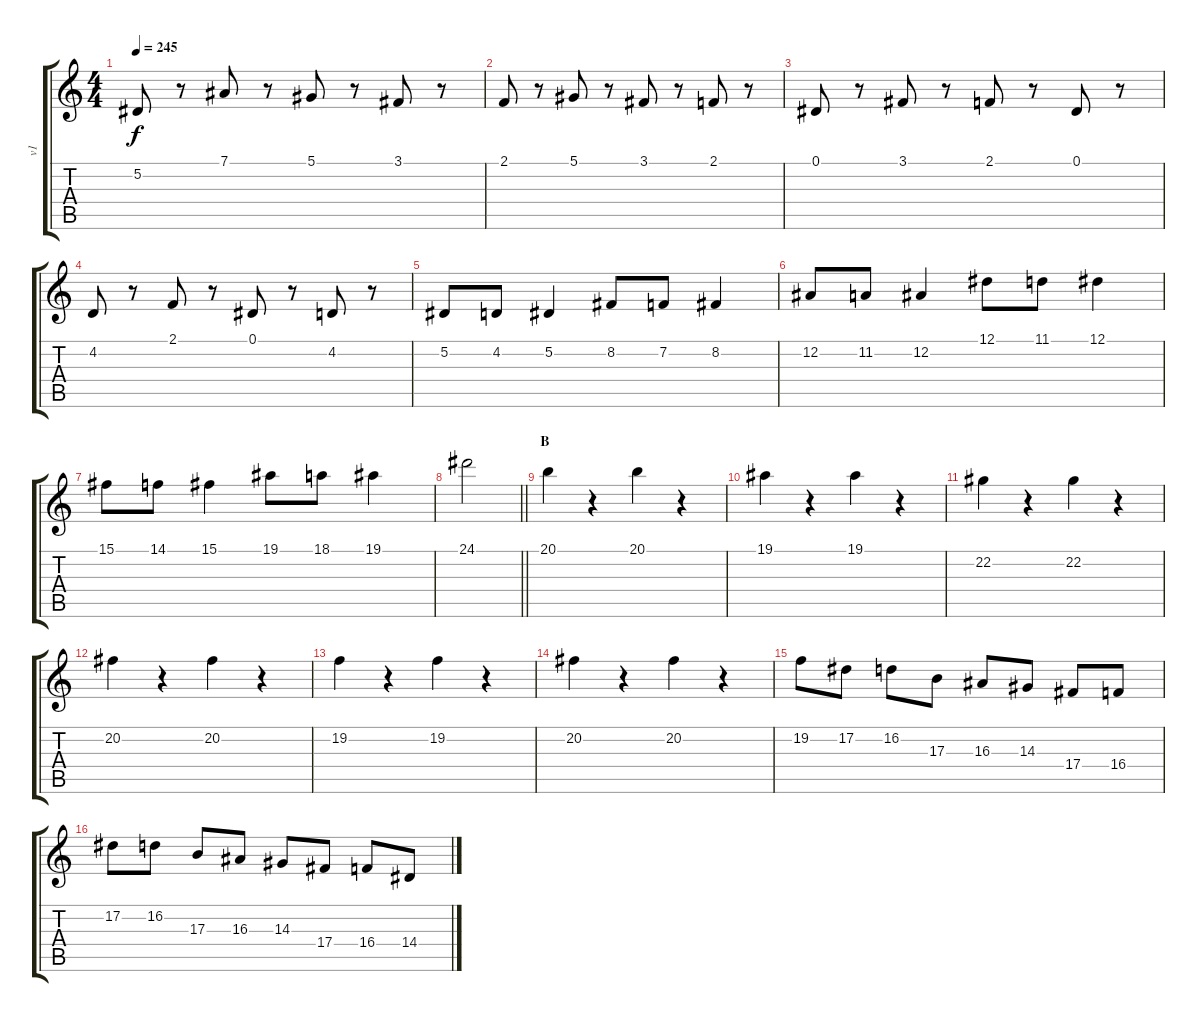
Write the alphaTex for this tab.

\track ("v1" "v1") {instrument violin}
\staff {score tabs}
\tuning (Eb4 Bb3 Gb3 Db3 Ab2 Eb2) {hide}
\ts (4 4)
\tempo 245
\clef g2
\ks c
5.2.8{dy f} r.8 7.1.8 r.8 5.1.8 r.8 3.1.8 r.8 |
2.1.8 r.8 5.1.8 r.8 3.1.8 r.8 2.1.8 r.8 |
0.1.8 r.8 3.1.8 r.8 2.1.8 r.8 0.1.8 r.8 |
4.2.8 r.8 2.1.8 r.8 0.1.8 r.8 4.2.8 r.8 |
5.2.8 4.2.8 5.2.4 8.2.8 7.2.8 8.2.4 |
12.2.8 11.2.8 12.2.4 12.1.8 11.1.8 12.1.4 |
15.1.8 14.1.8 15.1.4 19.1.8 18.1.8 19.1.4 |
\barLineRight lightlight
24.1.2 |
\section ("" "B")
20.1.4 r.4 20.1.4 r.4 |
19.1.4 r.4 19.1.4 r.4 |
22.2.4 r.4 22.2.4 r.4 |
20.2.4 r.4 20.2.4 r.4 |
19.2.4 r.4 19.2.4 r.4 |
20.2.4 r.4 20.2.4 r.4 |
19.2.8 17.2.8 16.2.8 17.3.8 16.3.8 14.3.8 17.4.8 16.4.8 |
17.2.8 16.2.8 17.3.8 16.3.8 14.3.8 17.4.8 16.4.8 14.4.8
